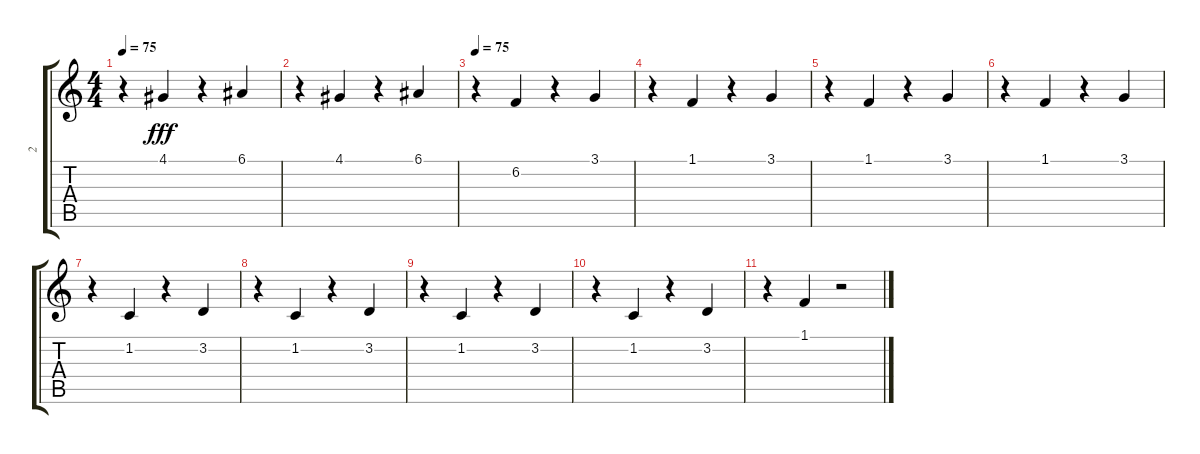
\track ("2" "2") {instrument orchestralharp}
\staff {score tabs}
\tuning (E4 B3 G3 D3 A2 E2) {hide}
\ts (4 4)
\tempo 75
\clef g2
\ks c
r.4{dy fff} 4.1.4 r.4 6.1.4 |
r.4 4.1.4 r.4 6.1.4 |
\tempo 75
r.4 6.2.4{volume 14 balance 13} r.4 3.1.4 |
r.4 1.1.4 r.4 3.1.4 |
r.4 1.1.4 r.4 3.1.4 |
r.4 1.1.4 r.4 3.1.4 |
r.4 1.2.4 r.4 3.2.4 |
r.4 1.2.4 r.4 3.2.4 |
r.4 1.2.4 r.4 3.2.4 |
r.4 1.2.4 r.4 3.2.4 |
r.4 1.1.4 r.2
